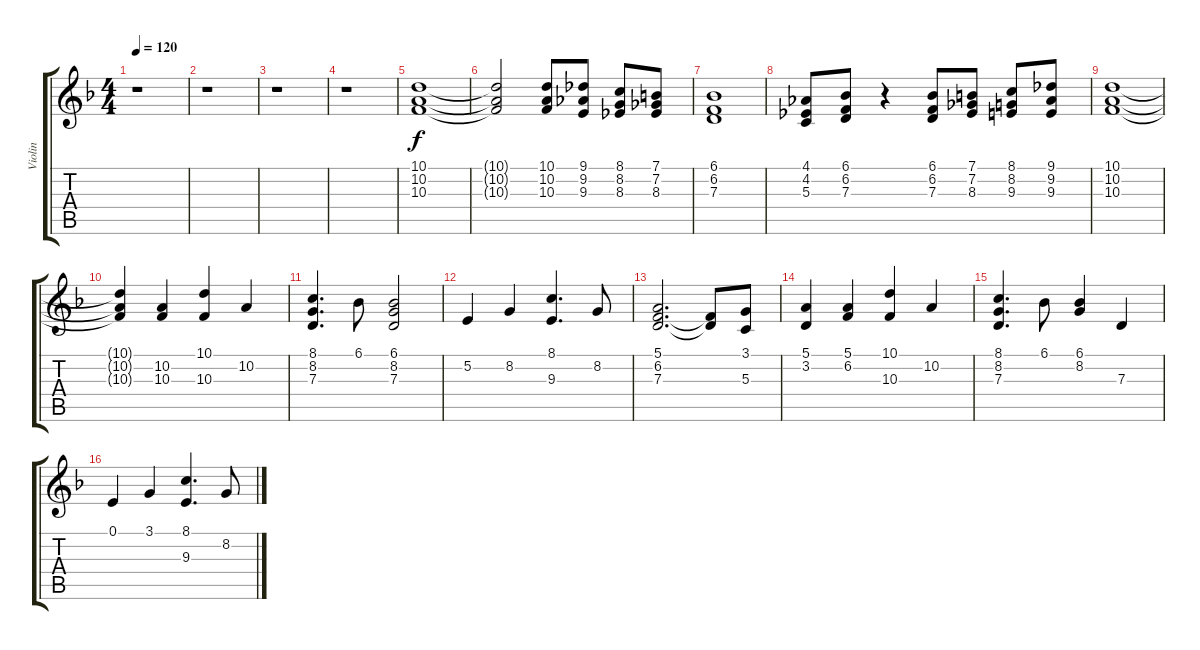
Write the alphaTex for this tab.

\track ("Violin" "Violin") {instrument stringensemble1}
\staff {score tabs}
\tuning (E4 B3 G3 D3 A2 E2) {hide}
\ts (4 4)
\tempo 120
\clef g2
\ks dminor
r.1{dy f instrument stringensemble1} |
r.1 |
r.1 |
r.1 |
(10.1 10.2 10.3).1 |
(10.1{t} 10.2{t} 10.3{t}).2 (10.1 10.2 10.3).8 (9.1 9.2 9.3).8 (8.1 8.2 8.3).8 (7.1 7.2 8.3).8 |
(6.1 6.2 7.3).1 |
(4.1 4.2 5.3).8 (6.1 6.2 7.3).8 r.4 (6.1 6.2 7.3).8 (7.1 7.2 8.3).8 (8.1 8.2 9.3).8 (9.1 9.2 9.3).8 |
(10.1 10.2 10.3).1 |
(10.1{t} 10.2{t} 10.3{t}).4 (10.2 10.3).4 (10.1 10.3).4 10.2.4 |
(8.1 8.2 7.3).4{d} 6.1.8 (6.1 8.2 7.3).2 |
5.2.4 8.2.4 (8.1 9.3).4{d} 8.2.8 |
(5.1 6.2 7.3).2{d} (6.2{t} 7.3{t}).8 (3.1 5.3).8 |
(5.1 3.2).4 (5.1 6.2).4 (10.1 10.3).4 10.2.4 |
(8.1 8.2 7.3).4{d} 6.1.8 (6.1 8.2).4 7.3.4 |
0.1.4 3.1.4 (8.1 9.3).4{d} 8.2.8
